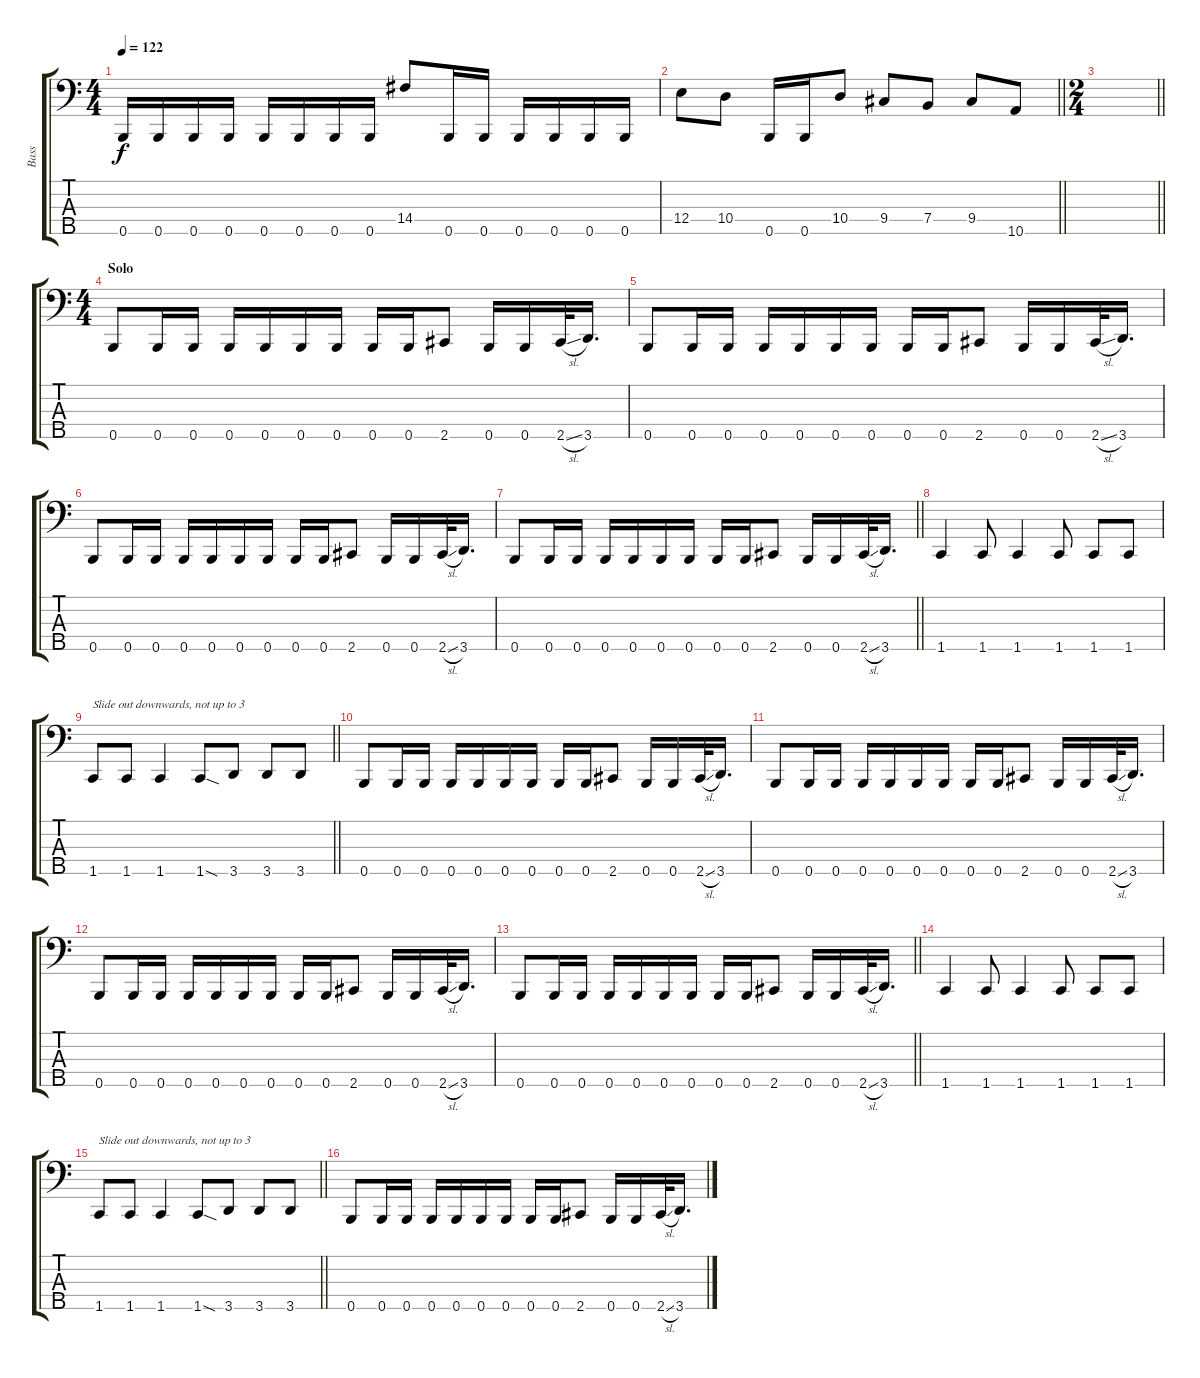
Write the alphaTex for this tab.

\track ("Bass" "Bass") {instrument electricbassfinger}
\staff {score tabs}
\tuning (G2 D2 A1 E1 B0) {hide}
\ts (4 4)
\tempo 122
\clef f4
\ks c
0.5.16{dy f} 0.5.16 0.5.16 0.5.16 0.5.16 0.5.16 0.5.16 0.5.16 14.4.8 0.5.16 0.5.16 0.5.16 0.5.16 0.5.16 0.5.16 |
\barLineRight lightlight
12.4.8 10.4.8 0.5.16 0.5.16 10.4.8 9.4.8 7.4.8 9.4.8 10.5.8 |
\ts (2 4)
\section ("" "")
\barLineRight lightlight
|
\ts (4 4)
\section ("" "Solo")
0.5.8{volume 16} 0.5.16 0.5.16 0.5.16 0.5.16 0.5.16 0.5.16 0.5.16 0.5.16 2.5.8 0.5.16 0.5.16 2.5{sl}.32 3.5.16{d} |
0.5.8 0.5.16 0.5.16 0.5.16 0.5.16 0.5.16 0.5.16 0.5.16 0.5.16 2.5.8 0.5.16 0.5.16 2.5{sl}.32 3.5.16{d} |
0.5.8 0.5.16 0.5.16 0.5.16 0.5.16 0.5.16 0.5.16 0.5.16 0.5.16 2.5.8 0.5.16 0.5.16 2.5{sl}.32 3.5.16{d} |
\barLineRight lightlight
0.5.8 0.5.16 0.5.16 0.5.16 0.5.16 0.5.16 0.5.16 0.5.16 0.5.16 2.5.8 0.5.16 0.5.16 2.5{sl}.32 3.5.16{d} |
\section ("" "")
1.5.4 1.5.8 1.5.4 1.5.8 1.5.8 1.5.8 |
\barLineRight lightlight
1.5.8{txt "Slide out downwards, not up to 3"} 1.5.8 1.5.4 1.5{sod}.8 3.5.8 3.5.8 3.5.8 |
\section ("" "")
0.5.8 0.5.16 0.5.16 0.5.16 0.5.16 0.5.16 0.5.16 0.5.16 0.5.16 2.5.8 0.5.16 0.5.16 2.5{sl}.32 3.5.16{d} |
0.5.8 0.5.16 0.5.16 0.5.16 0.5.16 0.5.16 0.5.16 0.5.16 0.5.16 2.5.8 0.5.16 0.5.16 2.5{sl}.32 3.5.16{d} |
0.5.8 0.5.16 0.5.16 0.5.16 0.5.16 0.5.16 0.5.16 0.5.16 0.5.16 2.5.8 0.5.16 0.5.16 2.5{sl}.32 3.5.16{d} |
\barLineRight lightlight
0.5.8 0.5.16 0.5.16 0.5.16 0.5.16 0.5.16 0.5.16 0.5.16 0.5.16 2.5.8 0.5.16 0.5.16 2.5{sl}.32 3.5.16{d} |
\section ("" "")
1.5.4 1.5.8 1.5.4 1.5.8 1.5.8 1.5.8 |
\barLineRight lightlight
1.5.8{txt "Slide out downwards, not up to 3"} 1.5.8 1.5.4 1.5{sod}.8 3.5.8 3.5.8 3.5.8 |
\section ("" "")
0.5.8 0.5.16 0.5.16 0.5.16 0.5.16 0.5.16 0.5.16 0.5.16 0.5.16 2.5.8 0.5.16 0.5.16 2.5{sl}.32 3.5.16{d}
